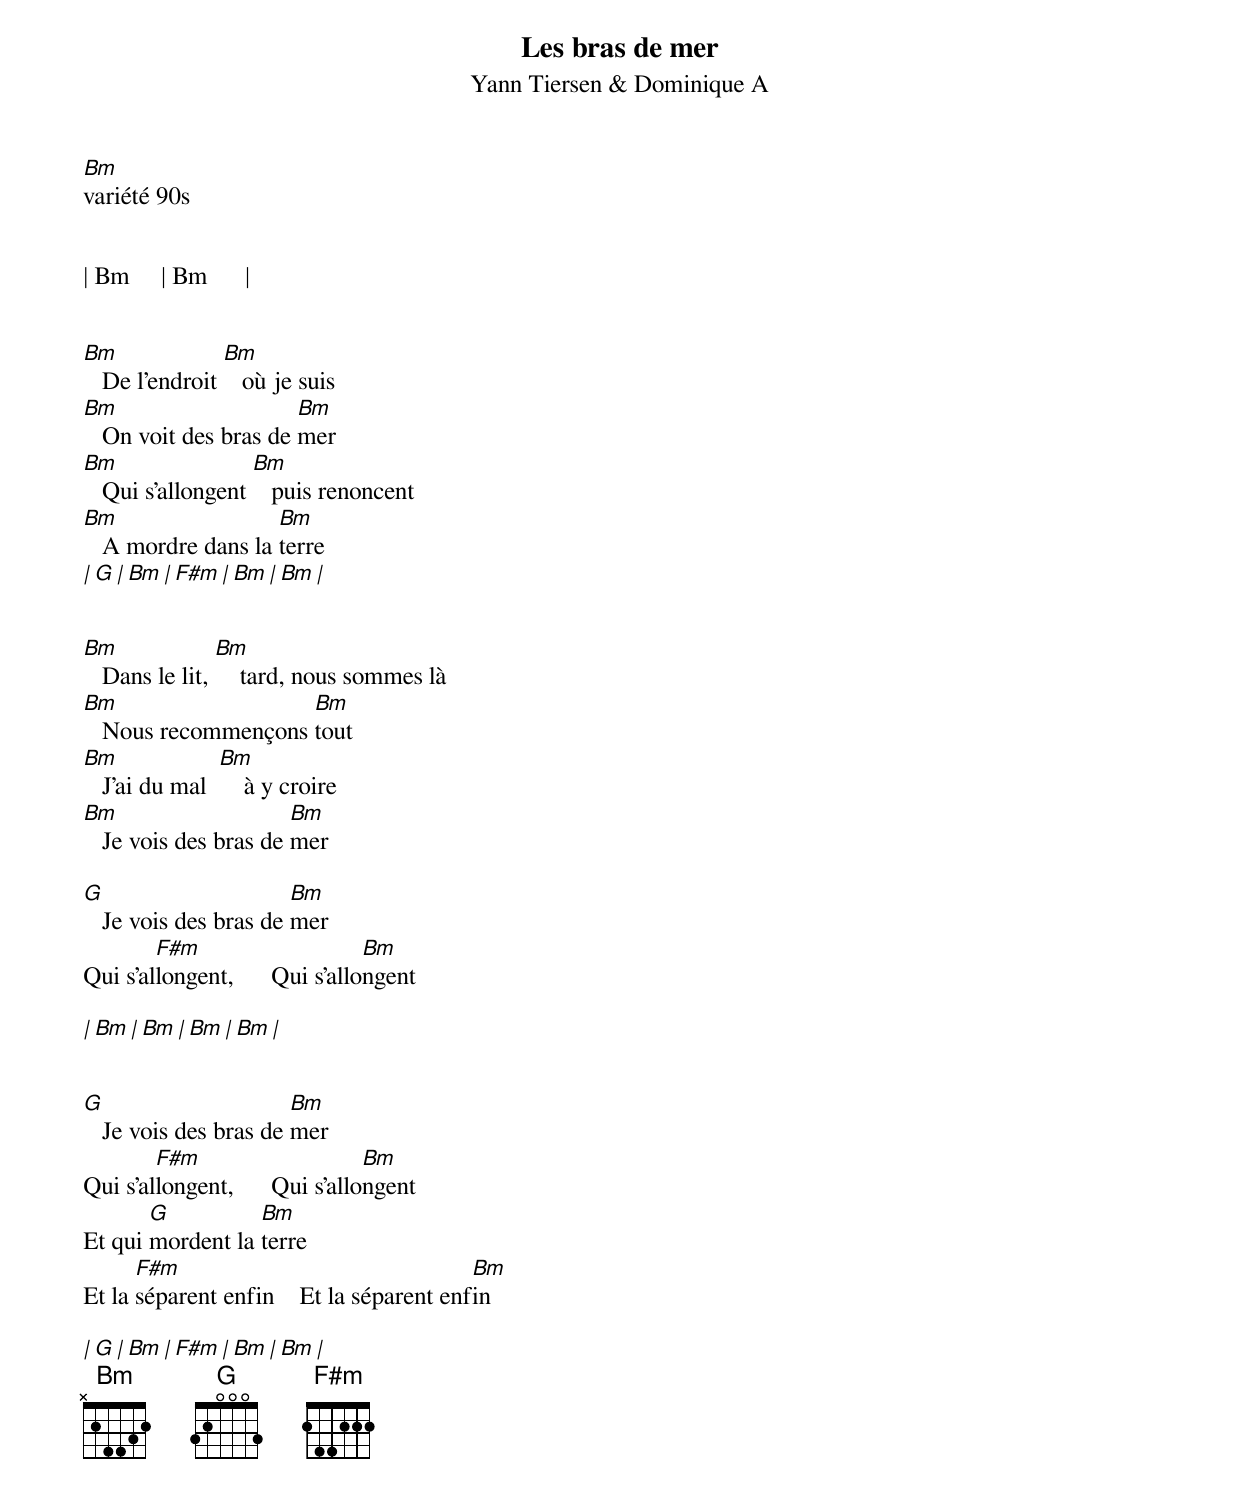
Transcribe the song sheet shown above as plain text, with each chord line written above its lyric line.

Les bras de mer
Yann Tiersen & Dominique A
Bm
variété 90s


| Bm     | Bm      |


Bm              Bm
   De l'endroit    où je suis
Bm                     Bm
   On voit des bras de mer
Bm                 Bm
   Qui s'allongent    puis renoncent
Bm                  Bm
   A mordre dans la terre
| G     | Bm    | F#m    | Bm     | Bm     |


Bm              Bm
   Dans le lit,     tard, nous sommes là
Bm                   Bm
   Nous recommençons tout
Bm              Bm
   J'ai du mal      à y croire
Bm                     Bm
   Je vois des bras de mer

G                      Bm
   Je vois des bras de mer
        F#m                     Bm
Qui s'allongent,      Qui s'allongent

| Bm     | Bm     | Bm     | Bm     |


G                      Bm
   Je vois des bras de mer
        F#m                     Bm
Qui s'allongent,      Qui s'allongent
       G          Bm
Et qui mordent la terre
      F#m                                 Bm
Et la séparent enfin    Et la séparent enfin

| G     | Bm    | F#m    | Bm     | Bm     |
